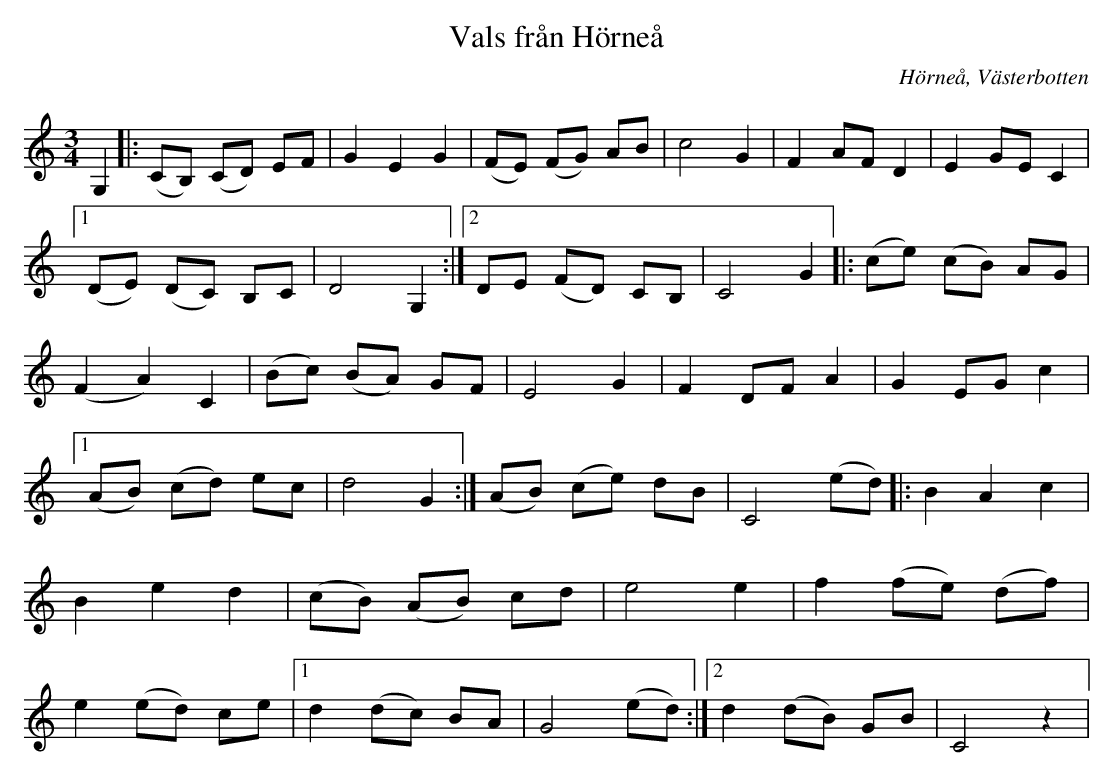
X:1
T:Vals från Hörneå
O:Hörneå, Västerbotten
M:3/4
L:1/8
K:C
G,2|: (CB,) (CD) EF| G2 E2 G2 | (FE) (FG) AB | c4 G2 | F2 AF D2 | E2 GE C2 |1 (DE) (DC) B,C | D4 G,2:|2 DE (FD) CB,|C4 G2|: (ce) (cB) AG | (F2 A2) C2 | (Bc) (BA) GF | E4 G2 | F2 DF A2 | G2 EG c2 |1 (AB) (cd) ec | d4 G2 :| (AB) (ce) dB | C4 (ed) |: B2 A2 c2 | B2 e2 d2| (cB) (AB) cd | e4 e2| f2 (fe) (df)| e2 (ed) ce|1 d2 (dc) BA | G4 (ed) :|2 d2 (dB) GB | C4 z2|
